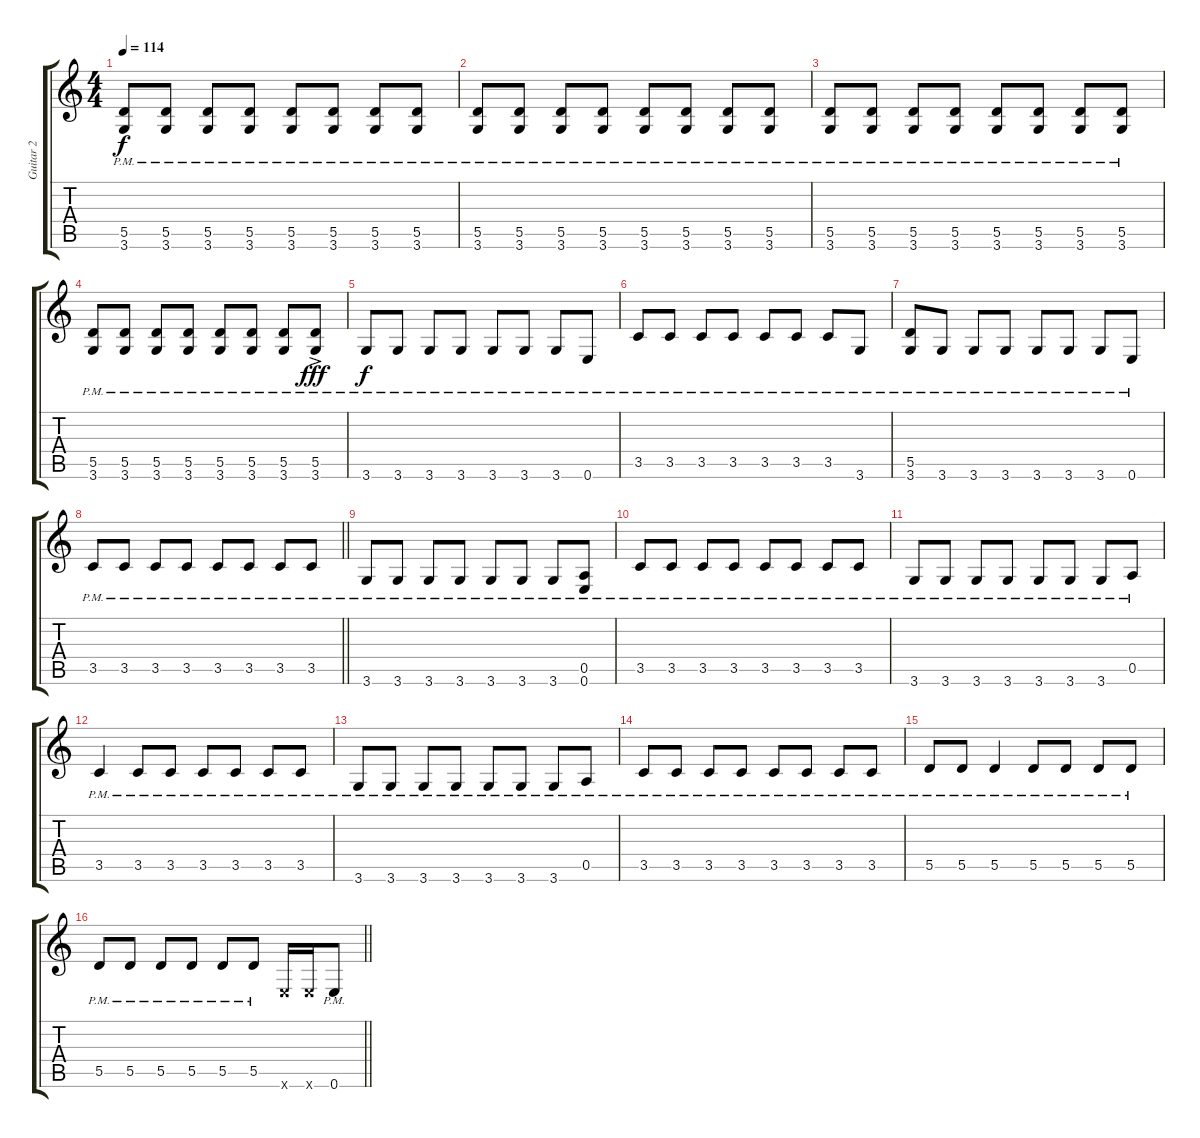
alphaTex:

\track ("Guitar 2" "Guitar 2") {instrument overdrivenguitar}
\staff {score tabs}
\tuning (E4 B3 G3 D3 A2 E2) {hide}
\ts (4 4)
\tempo 114
\clef g2
\ks c
(5.5{pm} 3.6{pm}).8{dy f instrument overdrivenguitar} (5.5{pm} 3.6{pm}).8 (5.5{pm} 3.6{pm}).8 (5.5{pm} 3.6{pm}).8 (5.5{pm} 3.6{pm}).8 (5.5{pm} 3.6{pm}).8 (5.5{pm} 3.6{pm}).8 (5.5{pm} 3.6{pm}).8 |
(5.5{pm} 3.6{pm}).8 (5.5{pm} 3.6{pm}).8 (5.5{pm} 3.6{pm}).8 (5.5{pm} 3.6{pm}).8 (5.5{pm} 3.6{pm}).8 (5.5{pm} 3.6{pm}).8 (5.5{pm} 3.6{pm}).8 (5.5{pm} 3.6{pm}).8 |
(5.5{pm} 3.6{pm}).8 (5.5{pm} 3.6{pm}).8 (5.5{pm} 3.6{pm}).8 (5.5{pm} 3.6{pm}).8 (5.5{pm} 3.6{pm}).8 (5.5{pm} 3.6{pm}).8 (5.5{pm} 3.6{pm}).8 (5.5{pm} 3.6{pm}).8 |
(5.5{pm} 3.6{pm}).8 (5.5{pm} 3.6{pm}).8 (5.5{pm} 3.6{pm}).8 (5.5{pm} 3.6{pm}).8 (5.5{pm} 3.6{pm}).8 (5.5{pm} 3.6{pm}).8 (5.5{pm} 3.6{pm}).8 (5.5{ac pm} 3.6{ac pm}).8{dy fff} |
3.6{pm}.8{dy f} 3.6{pm}.8 3.6{pm}.8 3.6{pm}.8 3.6{pm}.8 3.6{pm}.8 3.6{pm}.8 0.6{pm}.8 |
3.5{pm}.8 3.5{pm}.8 3.5{pm}.8 3.5{pm}.8 3.5{pm}.8 3.5{pm}.8 3.5{pm}.8 3.6{pm}.8 |
(5.5{pm} 3.6{pm}).8 3.6{pm}.8 3.6{pm}.8 3.6{pm}.8 3.6{pm}.8 3.6{pm}.8 3.6{pm}.8 0.6{pm}.8 |
\barLineRight lightlight
3.5{pm}.8 3.5{pm}.8 3.5{pm}.8 3.5{pm}.8 3.5{pm}.8 3.5{pm}.8 3.5{pm}.8 3.5{pm}.8 |
3.6{pm}.8 3.6{pm}.8 3.6{pm}.8 3.6{pm}.8 3.6{pm}.8 3.6{pm}.8 3.6{pm}.8 (0.5{pm} 0.6{pm}).8 |
3.5{pm}.8 3.5{pm}.8 3.5{pm}.8 3.5{pm}.8 3.5{pm}.8 3.5{pm}.8 3.5{pm}.8 3.5{pm}.8 |
3.6{pm}.8 3.6{pm}.8 3.6{pm}.8 3.6{pm}.8 3.6{pm}.8 3.6{pm}.8 3.6{pm}.8 0.5{pm}.8 |
3.5{pm}.4 3.5{pm}.8 3.5{pm}.8 3.5{pm}.8 3.5{pm}.8 3.5{pm}.8 3.5{pm}.8 |
3.6{pm}.8 3.6{pm}.8 3.6{pm}.8 3.6{pm}.8 3.6{pm}.8 3.6{pm}.8 3.6{pm}.8 0.5{pm}.8 |
3.5{pm}.8 3.5{pm}.8 3.5{pm}.8 3.5{pm}.8 3.5{pm}.8 3.5{pm}.8 3.5{pm}.8 3.5{pm}.8 |
5.5{pm}.8 5.5{pm}.8 5.5{pm}.4 5.5{pm}.8 5.5{pm}.8 5.5{pm}.8 5.5{pm}.8 |
\barLineRight lightlight
5.5{pm}.8 5.5{pm}.8 5.5{pm}.8 5.5{pm}.8 5.5{pm}.8 5.5{pm}.8 0.6{x}.16 0.6{x}.16 0.6{pm}.8
